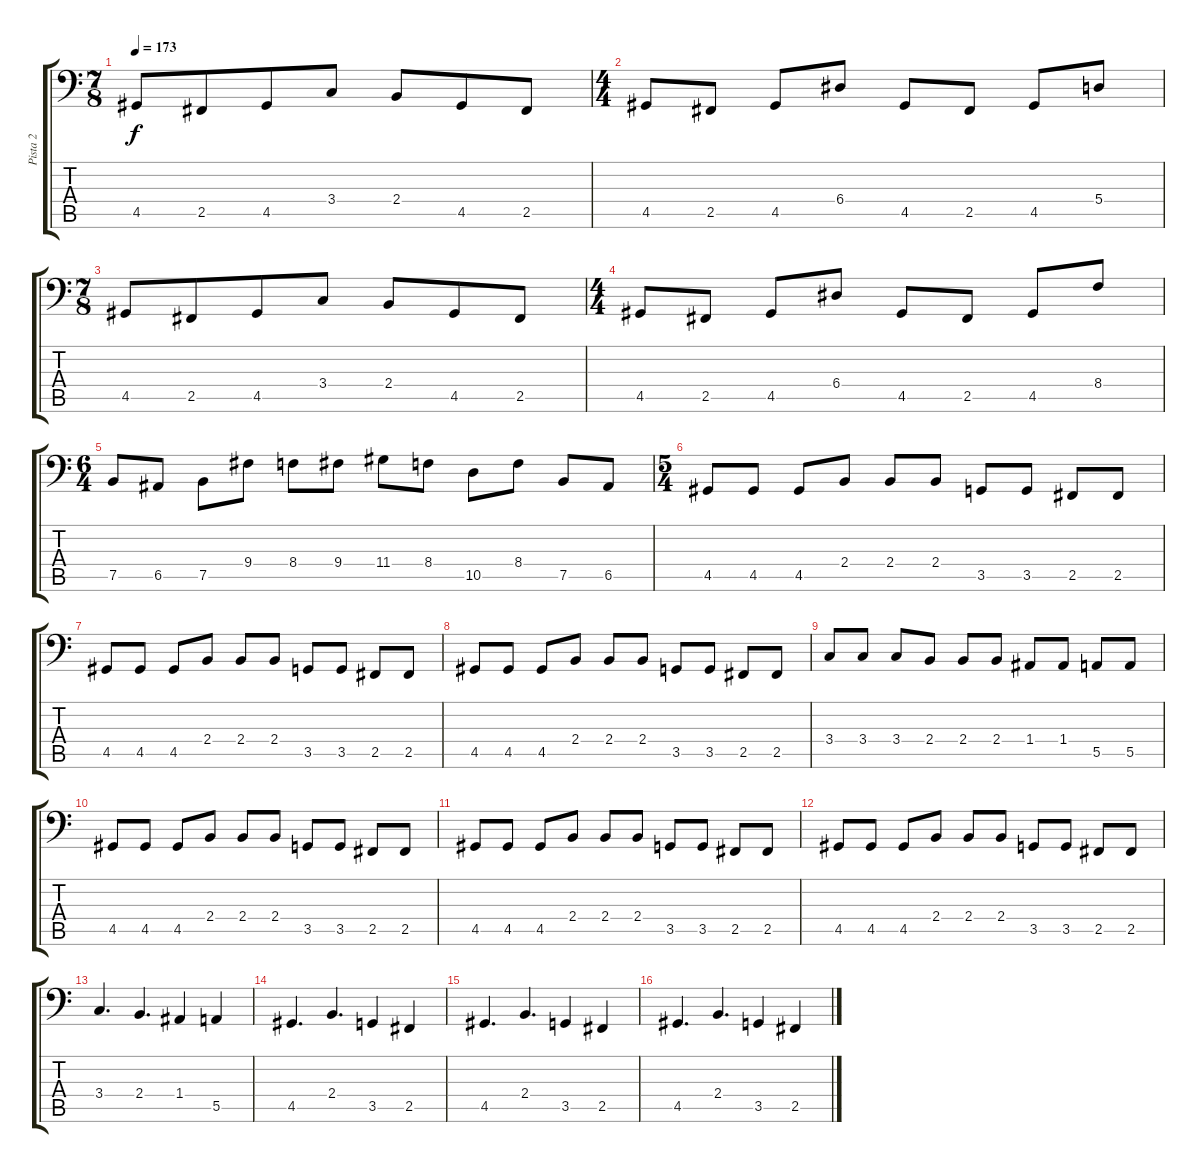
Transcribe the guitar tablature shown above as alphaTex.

\track ("Pista 2" "Pista 2") {instrument electricbassfinger}
\staff {score tabs}
\tuning (C3 G2 D2 A1 E1 B0) {hide}
\ts (7 8)
\tempo 173
\clef f4
\ks c
4.5.8{dy f} 2.5.8 4.5.8 3.4.8 2.4.8 4.5.8 2.5.8 |
\ts (4 4)
4.5.8 2.5.8 4.5.8 6.4.8 4.5.8 2.5.8 4.5.8 5.4.8 |
\ts (7 8)
4.5.8 2.5.8 4.5.8 3.4.8 2.4.8 4.5.8 2.5.8 |
\ts (4 4)
4.5.8 2.5.8 4.5.8 6.4.8 4.5.8 2.5.8 4.5.8 8.4.8 |
\ts (6 4)
7.5.8 6.5.8 7.5.8 9.4.8 8.4.8 9.4.8 11.4.8 8.4.8 10.5.8 8.4.8 7.5.8 6.5.8 |
\ts (5 4)
4.5.8 4.5.8 4.5.8 2.4.8 2.4.8 2.4.8 3.5.8 3.5.8 2.5.8 2.5.8 |
4.5.8 4.5.8 4.5.8 2.4.8 2.4.8 2.4.8 3.5.8 3.5.8 2.5.8 2.5.8 |
4.5.8 4.5.8 4.5.8 2.4.8 2.4.8 2.4.8 3.5.8 3.5.8 2.5.8 2.5.8 |
3.4.8 3.4.8 3.4.8 2.4.8 2.4.8 2.4.8 1.4.8 1.4.8 5.5.8 5.5.8 |
4.5.8 4.5.8 4.5.8 2.4.8 2.4.8 2.4.8 3.5.8 3.5.8 2.5.8 2.5.8 |
4.5.8 4.5.8 4.5.8 2.4.8 2.4.8 2.4.8 3.5.8 3.5.8 2.5.8 2.5.8 |
4.5.8 4.5.8 4.5.8 2.4.8 2.4.8 2.4.8 3.5.8 3.5.8 2.5.8 2.5.8 |
3.4.4{d} 2.4.4{d} 1.4.4 5.5.4 |
4.5.4{d} 2.4.4{d} 3.5.4 2.5.4 |
4.5.4{d} 2.4.4{d} 3.5.4 2.5.4 |
4.5.4{d} 2.4.4{d} 3.5.4 2.5.4
